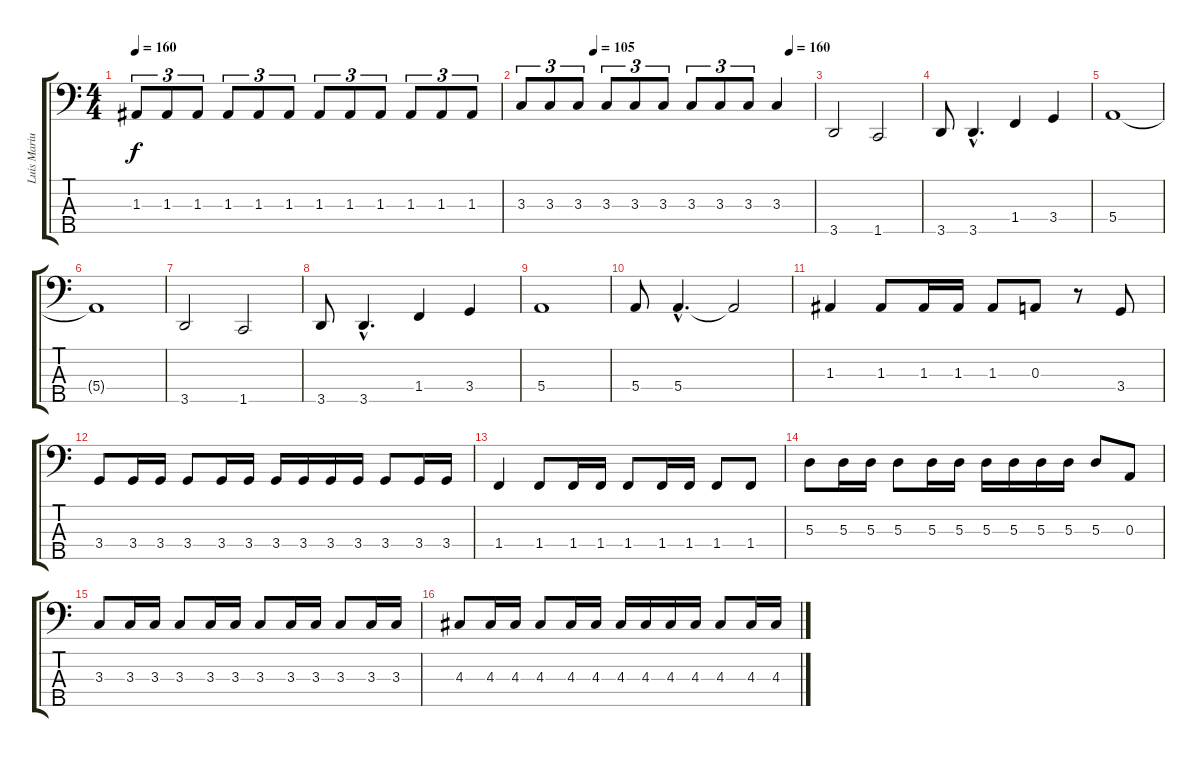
\track ("Luis Mariuti" "Luis Mariu") {instrument electricbasspick}
\staff {score tabs}
\tuning (G2 D2 A1 E1 B0) {hide}
\ts (4 4)
\tempo 160
\clef f4
\ks c
1.3.8{tu (3 2) dy f} 1.3.8{tu (3 2)} 1.3.8{tu (3 2)} 1.3.8{tu (3 2)} 1.3.8{tu (3 2)} 1.3.8{tu (3 2)} 1.3.8{tu (3 2)} 1.3.8{tu (3 2)} 1.3.8{tu (3 2)} 1.3.8{tu (3 2)} 1.3.8{tu (3 2)} 1.3.8{tu (3 2)} |
\tempo (105 0.25)
\tempo (160 0.9166666666666666)
3.3.8{tu (3 2)} 3.3.8{tu (3 2)} 3.3.8{tu (3 2)} 3.3.8{tu (3 2)} 3.3.8{tu (3 2)} 3.3.8{tu (3 2)} 3.3.8{tu (3 2)} 3.3.8{tu (3 2)} 3.3.8{tu (3 2)} 3.3.4 |
3.5.2 1.5.2 |
3.5.8 3.5{hac}.4{d} 1.4.4 3.4.4 |
5.4.1 |
5.4{t}.1 |
3.5.2 1.5.2 |
3.5.8 3.5{hac}.4{d} 1.4.4 3.4.4 |
5.4.1 |
5.4.8 5.4{hac}.4{d} 5.4{t}.2 |
1.3.4 1.3.8 1.3.16 1.3.16 1.3.8 0.3.8 r.8 3.4.8 |
3.4.8 3.4.16 3.4.16 3.4.8 3.4.16 3.4.16 3.4.16 3.4.16 3.4.16 3.4.16 3.4.8 3.4.16 3.4.16 |
1.4.4 1.4.8 1.4.16 1.4.16 1.4.8 1.4.16 1.4.16 1.4.8 1.4.8 |
5.3.8 5.3.16 5.3.16 5.3.8 5.3.16 5.3.16 5.3.16 5.3.16 5.3.16 5.3.16 5.3.8 0.3.8 |
3.3.8 3.3.16 3.3.16 3.3.8 3.3.16 3.3.16 3.3.8 3.3.16 3.3.16 3.3.8 3.3.16 3.3.16 |
4.3.8 4.3.16 4.3.16 4.3.8 4.3.16 4.3.16 4.3.16 4.3.16 4.3.16 4.3.16 4.3.8 4.3.16 4.3.16
